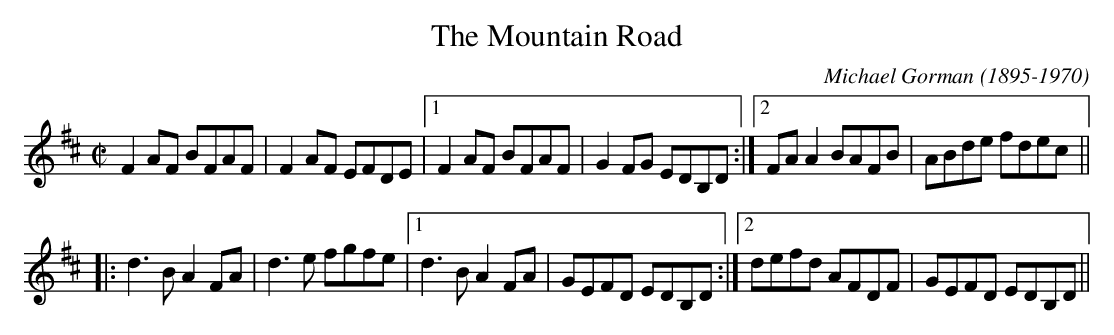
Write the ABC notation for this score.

X:1
T:Mountain Road, The
C:Michael Gorman (1895-1970)
M:C|
K:D
F2AF BFAF|F2AF EFDE|1 F2AF BFAF|G2FG EDB,D:|2 FAA2 BAFB|ABde fdec||
|:d3B A2FA|d3e fgfe|1 d3B A2FA|GEFD EDB,D:|2 defd AFDF|GEFD EDB,D||
